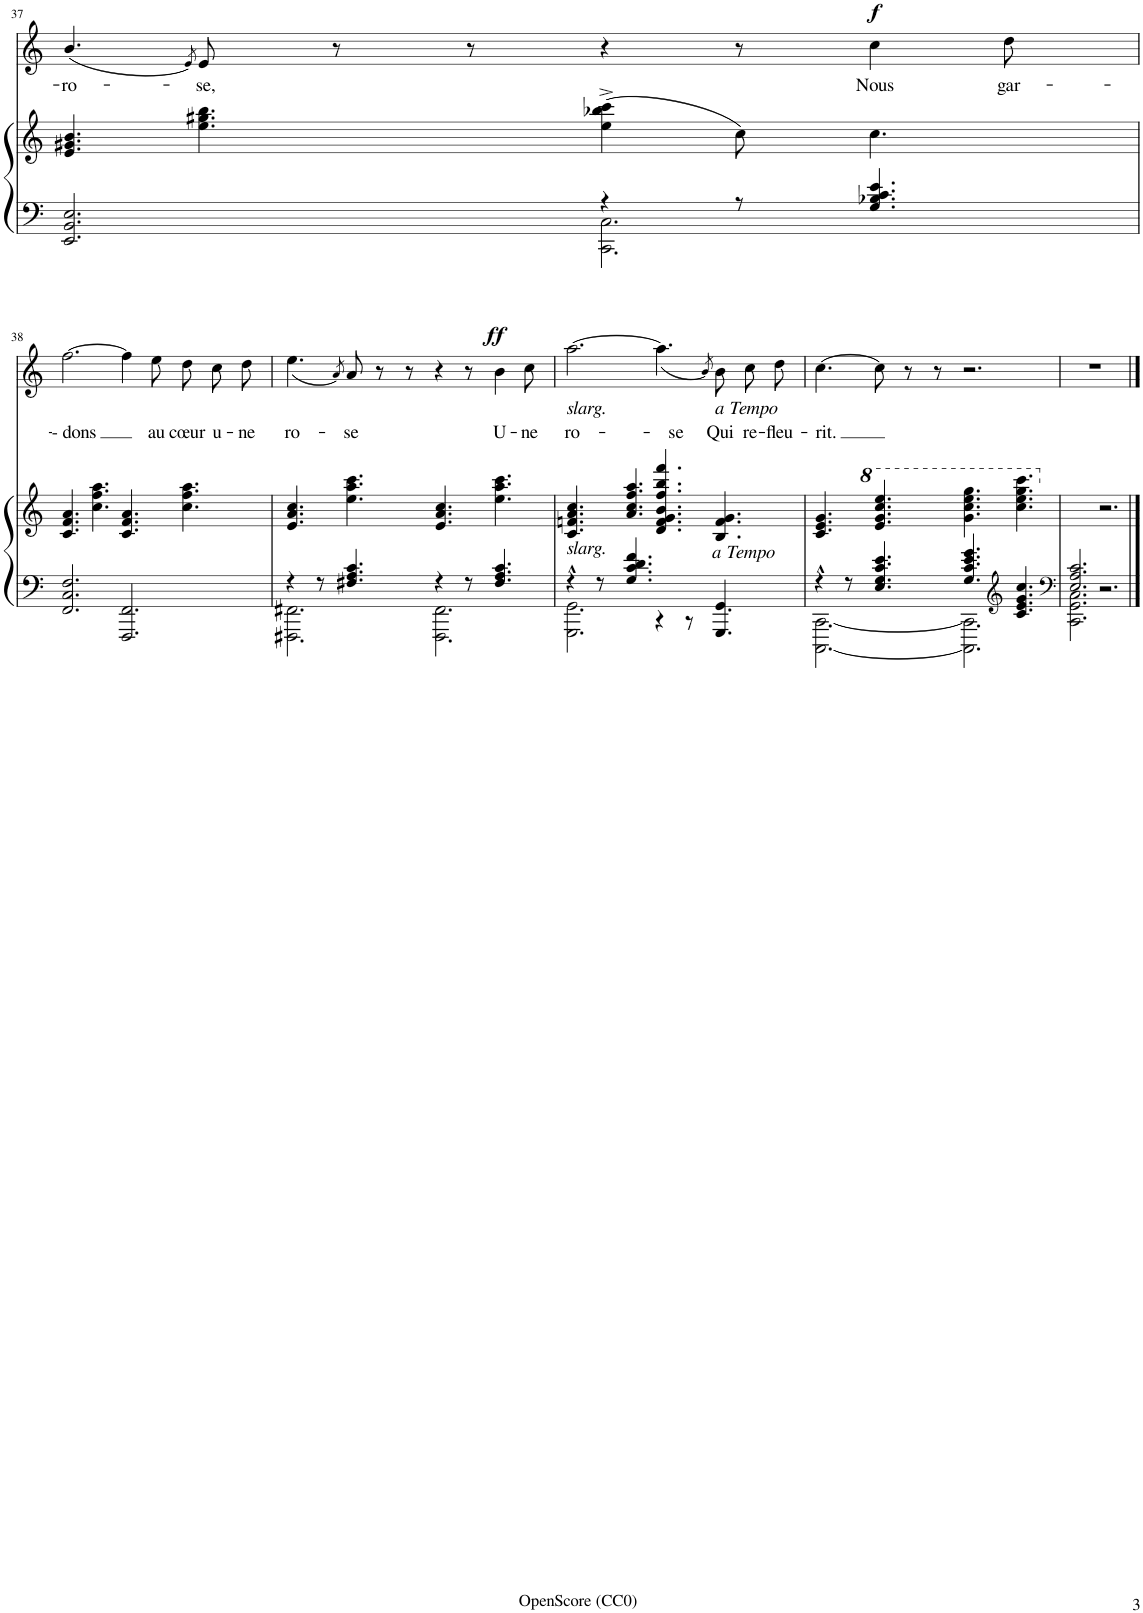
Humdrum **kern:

**kern	**kern	**kern	**text	**dynam
*part2	*part2	*part1	*part1	*part1
*staff3	*staff2	*staff1	*staff1	*staff1
*I"Piano	*	*I"Voice	*	*
*I'Pno	*	*	*	*
!!LO:PB:g=z
*clefF4	*clefG2	*clefG2	*	*
*k[]	*k[]	*k[]	*	*
*M12/8	*M12/8	*M12/8	*	*
=37	=37	=37	=37	=37
*^	*	*	*	*
!	!	!	!	!LO:LY:b	!
2.EE/ 2.BB/ 2.E/	2.ryy	4.e/ 4.g#X/ 4.b/	(<4.b/	-ro-	.
.	.	.	8qe/)	.	.
!	!	!	!	!LO:LY:b	!
.	.	4.ee\ 4.gg#X\ 4.bb\	8e/	-se,	.
.	.	.	8r	.	.
.	.	.	8r	.	.
4r	2.CC\ 2.C\	(4ee\^ 4bb-X\^ 4ccc\^	4r	.	.
8r	.	8cc\)	8r	.	.
!	!	!	!	!LO:LY:b	!LO:DY:a
4.G/ 4.B-X/ 4.c/ 4.e/	.	4.cc\	4cc\	Nous	f
!	!	!	!	!LO:LY:b	!
.	.	.	8dd\	gar-	.
*v	*v	*	*	*	*
!!LO:LB:g=z
=38	=38	=38	=38	=38
!	!	!	!LO:LY:b	!
2.FF/ 2.C/ 2.F/	4.c/ 4.f/ 4.a/	[2.ff\	-- dons	.
.	4.cc\ 4.ff\ 4.aa\	.	.	.
2.FFF/ 2.FF/	4.c/ 4.f/ 4.a/	4ff\]	.	.
!	!	!	!LO:LY:b	!
.	.	8ee\	au	.
!	!	!	!LO:LY:b	!
.	4.cc\ 4.ff\ 4.aa\	8dd\L	cœur	.
!	!	!	!LO:LY:b	!
.	.	8cc\	u-	.
!	!	!	!LO:LY:b	!
.	.	8dd\J	-ne	.
=39	=39	=39	=39	=39
*^	*	*	*	*
!	!	!	!	!LO:LY:b	!
4r	2.FFF#X\ 2.FF#X\	4.e/ 4.a/ 4.cc/	(<4.ee\	ro-	.
8r	.	.	.	.	.
.	.	.	8qa/)	.	.
!	!	!	!	!LO:LY:b	!
4.F#X/ 4.A/ 4.c/	.	4.ee\ 4.aa\ 4.ccc\	8a/	-se	.
.	.	.	8r	.	.
.	.	.	8r	.	.
4r	2.FFF#\ 2.FF#\	4.e/ 4.a/ 4.cc/	4r	.	.
8r	.	.	8r	.	.
!	!	!	!	!LO:LY:b	!LO:DY:a
4.F#/ 4.A/ 4.c/	.	4.ee\ 4.aa\ 4.ccc\	4b\	U-	ff
!	!	!	!	!LO:LY:b	!
.	.	.	8cc\	-ne	.
=40	=40	=40	=40	=40	=40
*	*	*^	*	*	*
!	!	!	!	!LO:TX:b:i:t=slarg.	!	!
!	!	!LO:TX:b:i:t=slarg.	!	!	!	!
!	!	!	!	!	!LO:LY:b	!
4r	2.GGG\^^ 2.GG\^^	4.c/ 4.fn/ 4.a/ 4.cc/	2.ryy	[2.aa\	ro-	.
8r	.	.	.	.	.	.
4.G/ 4.c/ 4.d/ 4.f/	.	4.a/ 4.cc/ 4.ff/ 4.aa/	.	.	.	.
!	!	!	!	!	!LO:LY:b	!
4.ryy	4r	4.ff/ 4.bb/ 4.fff/	4.d/ 4.f/ 4.g/ 4.b/	(<4.aa\]	-se	.
.	8r	.	.	.	.	.
.	.	.	.	8qb/)	.	.
!	!	!	!	!LO:TX:b:i:t=a Tempo	!	!
!	!	!LO:TX:b:i:t=a Tempo	!	!	!	!
!	!	!	!	!	!LO:LY:b	!
8ryy	4.GGG/ 4.GG/	4.B/ 4.f/ 4.g/	4.ryy	8b\L	Qui	.
!	!	!	!	!	!LO:LY:b	!
4ryy	.	.	.	8cc\	re-	.
!	!	!	!	!	!LO:LY:b	!
.	.	.	.	8dd\J	-fleu-	.
*	*	*v	*v	*	*	*
=41	=41	=41	=41	=41	=41
!	!	!	!	!LO:LY:b	!
4r	[2.CCC\^^ [2.CC\^^	4.c/ 4.e/ 4.g/	[4.cc\	-rit.	.
8r	.	.	.	.	.
*	*	*8va	*	*	*
4.E/ 4.G/ 4.c/ 4.e/	.	4.ee/ 4.gg/ 4.ccc/ 4.eee/	8cc\]	.	.
.	.	.	8r	.	.
.	.	.	8r	.	.
4.G/ 4.c/ 4.e/ 4.g/	2.CCC\] 2.CC\]	4.gg\ 4.ccc\ 4.eee\ 4.ggg\	2.r	.	.
*clefG2	*	*	*	*	*
4.c/ 4.e/ 4.g/ 4.cc/	.	4.ccc\ 4.eee\ 4.ggg\ 4.cccc\	.	.	.
=42	=42	=42	=42	=42	=42
*clefF4	*	*	*	*	*
*	*	*X8va	*	*	*
2.E/ 2.A/ 2.c/	2.CC\ 2.GG\ 2.C\	2.ryy	1.r	.	.
2.ryy	2.r	2.r	.	.	.
*v	*v	*	*	*	*
==	==	==	==	==
*-	*-	*-	*-	*-
